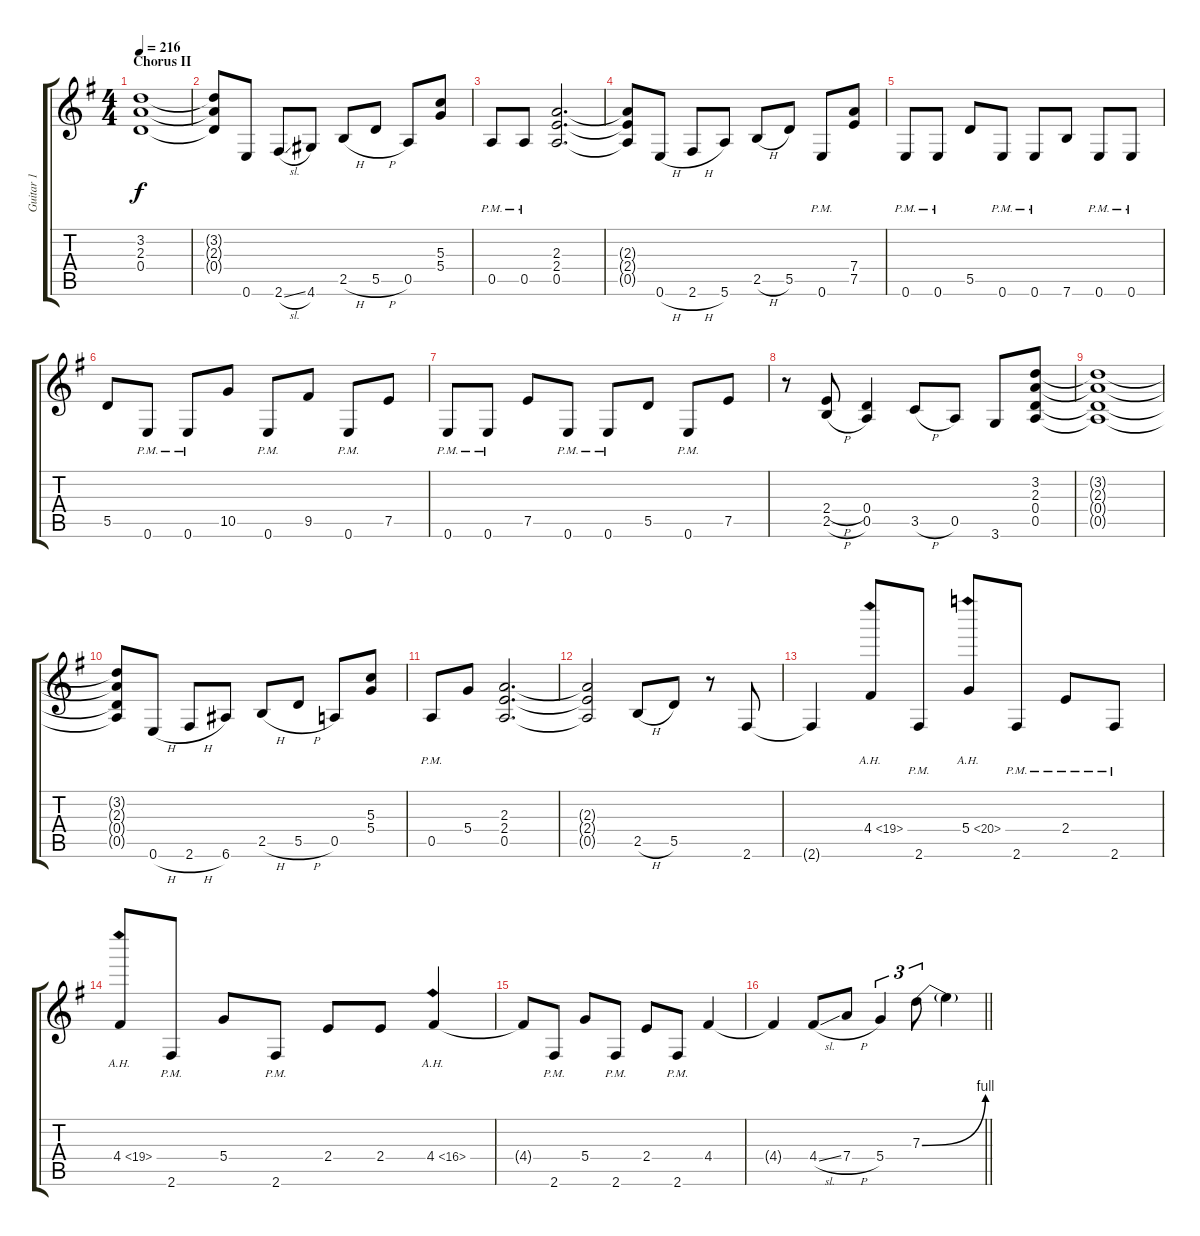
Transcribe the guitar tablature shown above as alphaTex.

\track ("Guitar 1" "Guitar 1") {instrument distortionguitar}
\staff {score tabs}
\tuning (E4 B3 G3 D3 A2 E2) {hide}
\ts (4 4)
\section ("" "Chorus II")
\tempo 216
\clef g2
\ks g
(3.2{t} 2.3{t} 0.4{t}).1{dy f} |
(3.2{t} 2.3{t} 0.4{t}).8 0.6.8 2.6{sl}.8 4.6.8 2.5{h}.8 5.5{h}.8 0.5.8 (5.3 5.4).8 |
0.5{pm}.8 0.5{pm}.8 (2.3 2.4 0.5).2{d} |
(2.3{t} 2.4{t} 0.5{t}).8 0.6{h}.8 2.6{h}.8 5.6.8 2.5{h}.8 5.5.8 0.6{pm}.8 (7.4 7.5).8 |
0.6{pm}.8 0.6{pm}.8 5.5.8 0.6{pm}.8 0.6{pm}.8 7.6.8 0.6{pm}.8 0.6{pm}.8 |
5.5.8 0.6{pm}.8 0.6{pm}.8 10.5.8 0.6{pm}.8 9.5.8 0.6{pm}.8 7.5.8 |
0.6{pm}.8 0.6{pm}.8 7.5.8 0.6{pm}.8 0.6{pm}.8 5.5.8 0.6{pm}.8 7.5.8 |
r.8 (2.4{h} 2.5{h}).8 (0.4 0.5).4 3.5{h}.8 0.5.8 3.6.8 (3.2 2.3 0.4 0.5).8 |
(3.2{t} 2.3{t} 0.4{t} 0.5{t}).1 |
(3.2{t} 2.3{t} 0.4{t} 0.5{t}).8 0.6{h}.8 2.6{h}.8 6.6.8 2.5{h}.8 5.5{h}.8 0.5.8 (5.3 5.4).8 |
0.5{pm}.8 5.4.8 (2.3 2.4 0.5).2{d} |
(2.3{t} 2.4{t} 0.5{t}).2 2.5{h}.8 5.5.8 r.8 2.6.8 |
2.6{t}.4 4.4{ah 15}.8 2.6{pm}.8 5.4{ah 15}.8 2.6{pm}.8 2.4{pm}.8 2.6{pm}.8 |
4.4{ah 15}.8 2.6{pm}.8 5.4.8 2.6{pm}.8 2.4.8 2.4.8 4.4{ah 12}.4 |
4.4{t}.8 2.6{pm}.8 5.4.8 2.6{pm}.8 2.4.8 2.6{pm}.8 4.4.4 |
\barLineRight lightlight
4.4{t}.4 4.4{sl}.8 7.4{h}.8 5.4.4{tu (3 2)} 7.3{be (bend 0 0 60 4)}.8{tu (3 2)} 7.3{t}.4
